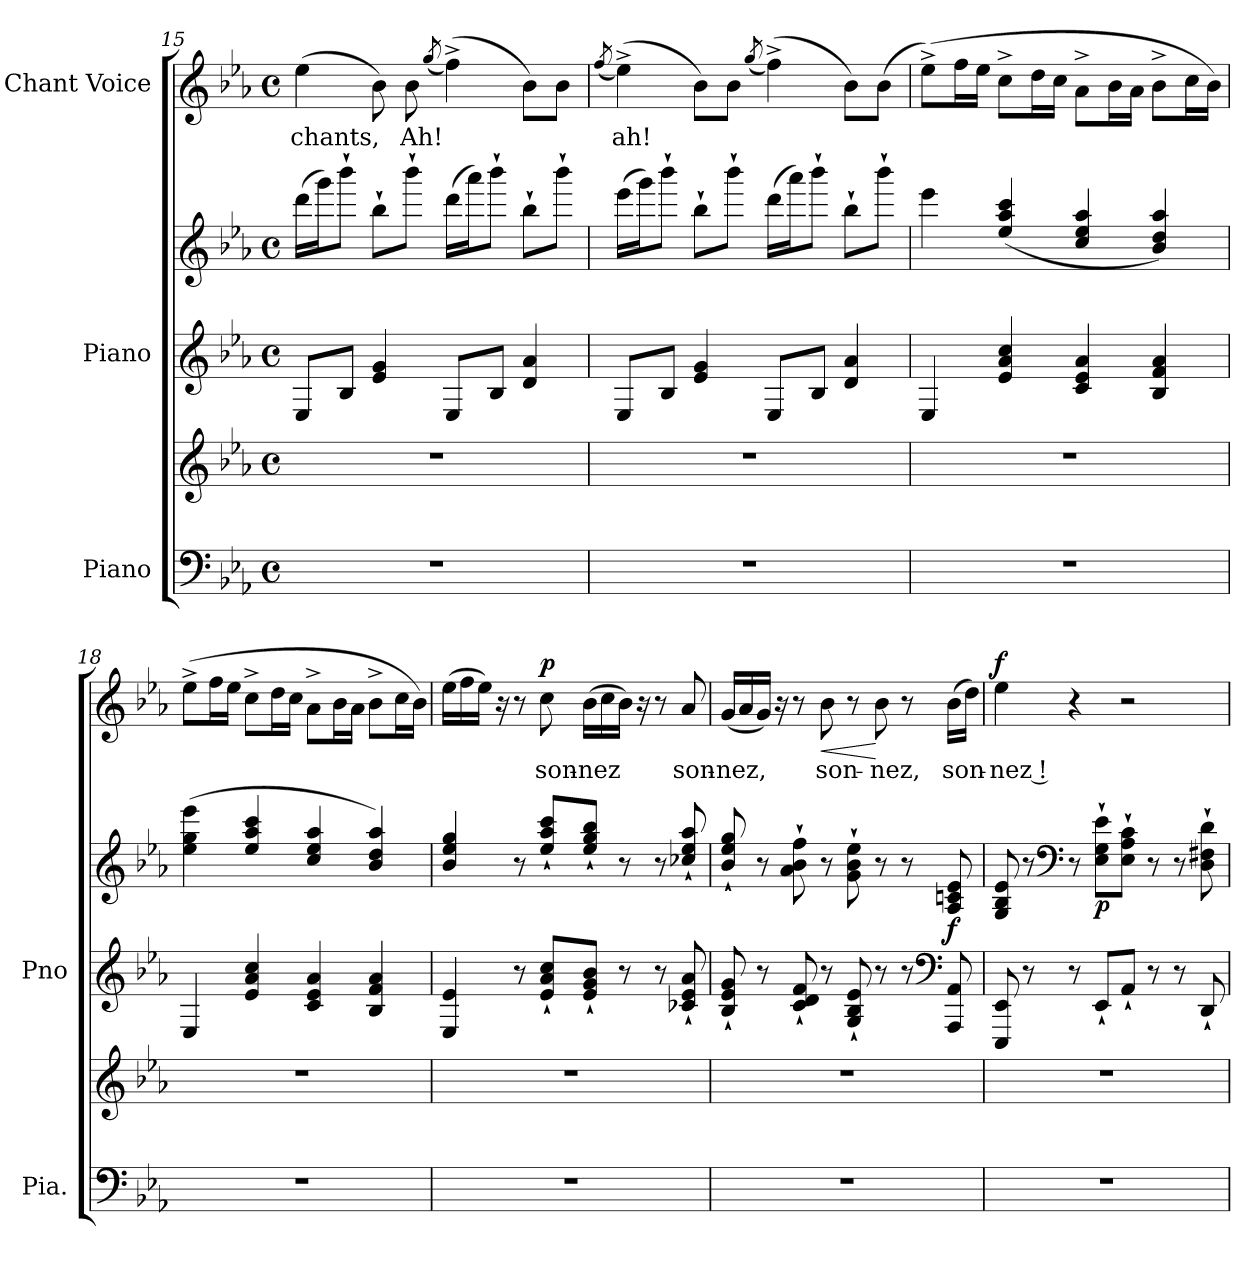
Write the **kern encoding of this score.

**kern	**kern	**kern	**kern	**dynam	**kern	**text	**dynam
*part3	*part3	*part2	*part2	*part2	*part1	*part1	*part1
*staff5	*staff4	*staff3	*staff2	*staff2/3	*staff1	*staff1	*staff1
*I"Piano	*	*I"Piano	*	*	*I"Chant Voice	*	*
*I'Pia.	*	*I'Pno	*	*	*	*	*
*clefF4	*clefG2	*clefG2	*clefG2	*	*clefG2	*	*
*k[b-e-a-]	*k[b-e-a-]	*k[b-e-a-]	*k[b-e-a-]	*	*k[b-e-a-]	*	*
*M4/4	*M4/4	*M4/4	*M4/4	*	*M4/4	*	*
*met(c)	*met(c)	*met(c)	*met(c)	*	*met(c)	*	*
=15	=15	=15	=15	=15	=15	=15	=15
1r	1r	8E-/L	(16ddd\LL	.	(4ee-\	chants,	.
.	.	.	16ggg\J)	.	.	.	.
.	.	8B-/J	8bbb-`\J	.	.	.	.
.	.	4e-/ 4g/	8bb-`\L	.	8b-\)	.	.
.	.	.	8bbb-`\J	.	8b-\	Ah!	.
.	.	.	.	.	(8qgg/	.	.
.	.	8E-/L	(16ddd\LL	.	(4ff^<\)	.	.
.	.	.	16aaa-\J)	.	.	.	.
.	.	8B-/J	8bbb-`\J	.	.	.	.
.	.	4d/ 4a-/	8bb-`\L	.	8b-\L)	.	.
.	.	.	8bbb-`\J	.	8b-\J	.	.
=16	=16	=16	=16	=16	=16	=16	=16
.	.	.	.	.	(8qff/	.	.
1r	1r	8E-/L	(16eee-\LL	.	(4ee-^>\)	ah!	.
.	.	.	16ggg\J)	.	.	.	.
.	.	8B-/J	8bbb-`\J	.	.	.	.
.	.	4e-/ 4g/	8bb-`\L	.	8b-\L)	.	.
.	.	.	8bbb-`\J	.	8b-\J	.	.
.	.	.	.	.	(8qgg/	.	.
.	.	8E-/L	(16ddd\LL	.	(4ff^>\)	.	.
.	.	.	16aaa-\J)	.	.	.	.
.	.	8B-/J	8bbb-`\J	.	.	.	.
.	.	4d/ 4a-/	8bb-`\L	.	8b-\L)	.	.
.	.	.	8bbb-`\J	.	(8b-\J	.	.
=17	=17	=17	=17	=17	=17	=17	=17
1r	1r	4E-/	4eee-\	.	(8ee-^\L)	.	.
.	.	.	.	.	16ff\L	.	.
.	.	.	.	.	16ee-\JJ	.	.
.	.	4e-/ 4a-/ 4cc/	(4ee-/ 4aa-/ 4ccc/	.	8cc^\L	.	.
.	.	.	.	.	16dd\L	.	.
.	.	.	.	.	16cc\JJ	.	.
.	.	4c/ 4e-/ 4a-/	4cc/ 4ee-/ 4aa-/	.	8a-^\L	.	.
.	.	.	.	.	16b-\L	.	.
.	.	.	.	.	16a-\JJ	.	.
.	.	4B-/ 4f/ 4a-/	4b-/ 4dd/ 4aa-/)	.	8b-^\L	.	.
.	.	.	.	.	16cc\L	.	.
.	.	.	.	.	16b-\JJ)	.	.
=18	=18	=18	=18	=18	=18	=18	=18
1r	1r	4E-/	(4ee-\ 4gg\ 4eee-\	.	(8ee-^\L	.	.
.	.	.	.	.	16ff\L	.	.
.	.	.	.	.	16ee-\JJ	.	.
.	.	4e-/ 4a-/ 4cc/	4ee-/ 4aa-/ 4ccc/	.	8cc^\L	.	.
.	.	.	.	.	16dd\L	.	.
.	.	.	.	.	16cc\JJ	.	.
.	.	4c/ 4e-/ 4a-/	4cc/ 4ee-/ 4aa-/	.	8a-^\L	.	.
.	.	.	.	.	16b-\L	.	.
.	.	.	.	.	16a-\JJ	.	.
.	.	4B-/ 4f/ 4a-/	4b-/ 4dd/ 4aa-/)	.	8b-^\L	.	.
.	.	.	.	.	16cc\L	.	.
.	.	.	.	.	16b-\JJ)	.	.
=19	=19	=19	=19	=19	=19	=19	=19
1r	1r	4E-/ 4e-/	4b-/ 4ee-/ 4gg/	.	(16ee-\LL	.	.
.	.	.	.	.	16ff\	.	.
.	.	.	.	.	16ee-\JJ)	.	.
.	.	.	.	.	16r	.	.
.	.	8r	8r	.	8r	.	.
!	!	!	!	!	!	!	!LO:DY:a
.	.	8e-/` 8a-/` 8cc/`L	8ee-/` 8aa-/` 8ccc/`L	.	8cc\	son-	p
.	.	8e-/` 8g/` 8b-/`J	8ee-/` 8gg/` 8bb-/`J	.	(16b-\LL	-nez	.
.	.	.	.	.	16cc\	.	.
.	.	8r	8r	.	16b-\JJ)	.	.
.	.	.	.	.	16r	.	.
.	.	8r	8r	.	8r	.	.
.	.	8c-X/` 8e-/` 8a-/`	8cc-X/` 8ee-/` 8aa-/`	.	8a-/	son-	.
=20	=20	=20	=20	=20	=20	=20	=20
1r	1r	8B-/` 8e-/` 8g/`	8b-/` 8ee-/` 8gg/`	.	(16g/LL	-nez,	.
.	.	.	.	.	16a-/	.	.
.	.	8r	8r	.	16g/JJ)	.	.
.	.	.	.	.	16r	.	.
.	.	8c/` 8d/` 8f/`	8a-\` 8b-\` 8ff\`	.	8r	.	.
!	!	!	!	!	!	!	!LO:HP:b
.	.	8r	8r	.	8b-\	son-	<
.	.	8G/` 8B-/` 8e-/`	8g\` 8b-\` 8ee-\`	.	8r	.	.
.	.	8r	8r	.	8b-\	-nez,	[
.	.	8r	8r	.	8r	.	.
*	*	*clefF4	*	*	*	*	*
!	!	!	!	!LO:DY:b	!	!	!
.	.	8AAA-/ 8AA-/	8A-/ 8cn/ 8e-/	f	(16b-\LL	son-	.
.	.	.	.	.	16dd\JJ)	.	.
=21	=21	=21	=21	=21	=21	=21	=21
!	!	!	!	!	!	!	!LO:DY:a
1r	1r	8EEE-/ 8EE-/	8G/ 8B-/ 8e-/	.	4ee-\	-nez !	f
.	.	8r	8r	.	.	.	.
*	*	*	*clefF4	*	*	*	*
.	.	8r	8r	.	4r	.	.
!	!	!	!	!LO:DY:b	!	!	!
.	.	8EE-`/L	8E-\` 8G\` 8e-\`L	p	.	.	.
.	.	8AA-`/J	8E-\` 8A-\` 8c\`J	.	2r	.	.
.	.	8r	8r	.	.	.	.
.	.	8r	8r	.	.	.	.
.	.	8DD`/	8D\` 8F#X\` 8d\`	.	.	.	.
=	=	=	=	=	=	=	=
*-	*-	*-	*-	*-	*-	*-	*-
